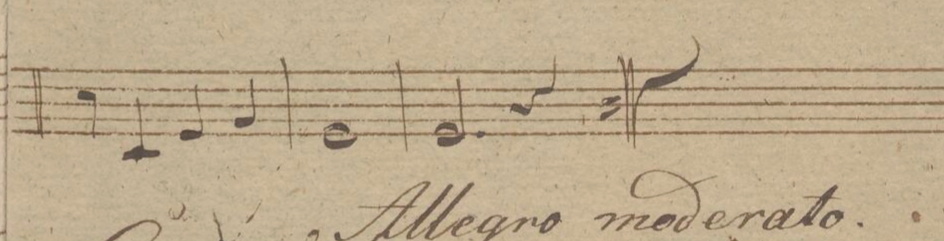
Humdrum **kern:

**kern	**dynam
*I"Clarino 2do in E.	*
*clefG2	*
*k[f#c#g#d#]	*
*met(c)	*
*M4/4	*
4ee\	.
4e/	.
4g#/	.
4b/	.
=309	=309
1g#/	.
=310	=310
2.g#/	.
4r	.
==	==
*-	*-
